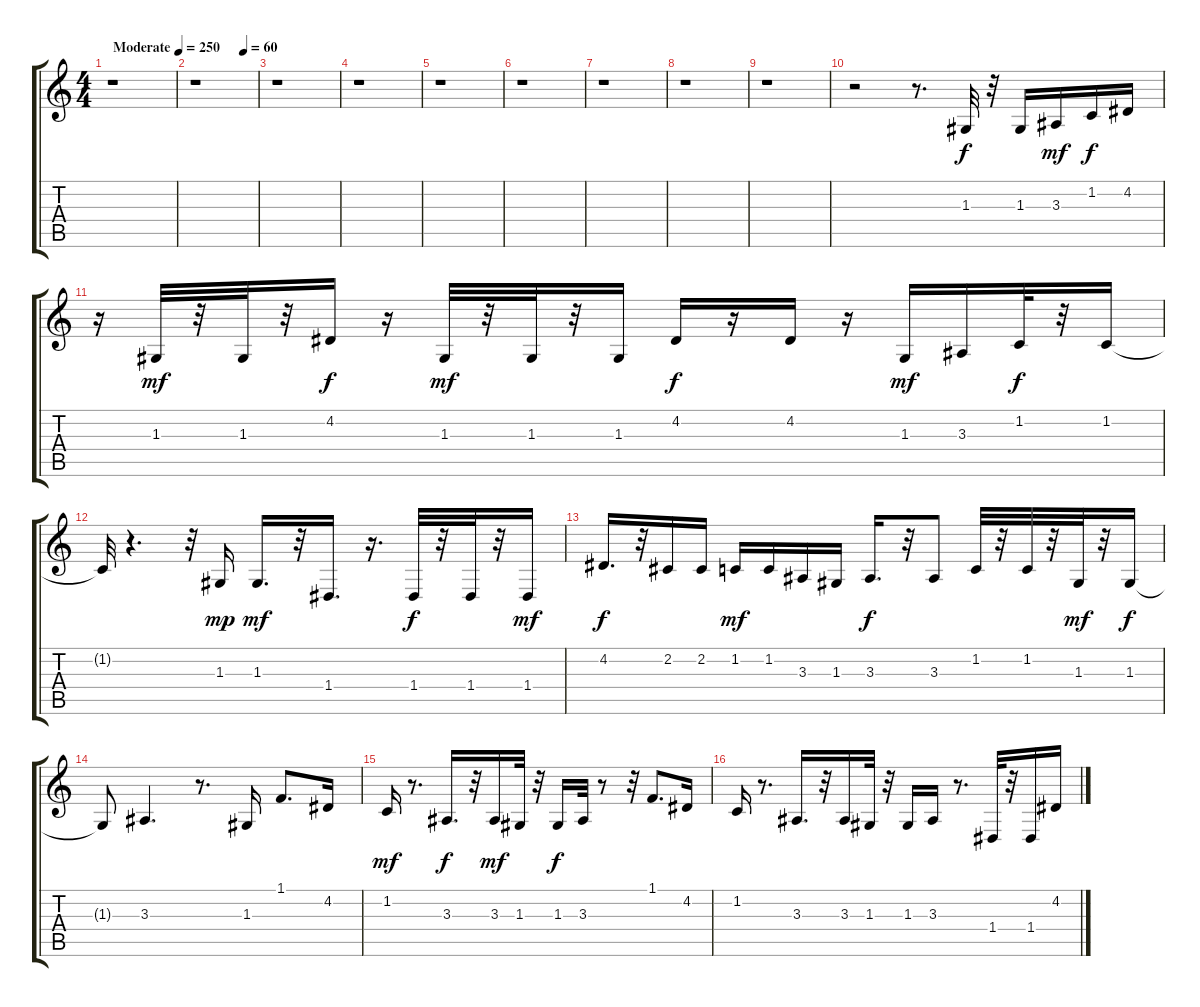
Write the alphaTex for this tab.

\track "" {instrument lead8bassandlead}
\staff {score tabs}
\tuning (E4 B3 G3 D3 A2 E2) {hide}
\ts (4 4)
\tempo (250 "Moderate")
\clef g2
\ks c
r.1{dy f instrument lead8bassandlead} |
\tempo (60 0.78125)
r.1 |
r.1 |
r.1 |
r.1 |
r.1 |
r.1 |
r.1 |
r.1 |
r.2 r.8{d} 1.3.32{volume 16} r.32 1.3.16 3.3.16{dy mf} 1.2.16{dy f} 4.2.16 |
r.16 1.3.32{dy mf} r.32 1.3.32 r.32 4.2.16{dy f} r.16 1.3.32{dy mf} r.32 1.3.32 r.32 1.3.16 4.2.16{dy f} r.16 4.2.16 r.16 1.3.16{dy mf} 3.3.16 1.2.32{dy f} r.32 1.2.16 |
1.2{t}.32 r.4{d} r.32 1.3.16{dy mp} 1.3.16{d dy mf} r.32 1.4.16{d} r.16{d} 1.4.32{dy f} r.32 1.4.32 r.32 1.4.16{dy mf} |
4.2.16{d dy f} r.32 2.2.16 2.2.16 1.2.16{dy mf} 1.2.16 3.3.16 1.3.16 3.3.16{d dy f} r.32 3.3.8 1.2.32 r.32 1.2.32 r.32 1.3.32{dy mf} r.32 1.3.16{dy f} |
1.3{t}.8 3.3.4{d} r.8{d} 1.3.16 1.1.8{d} 4.2.16 |
1.2.16{dy mf} r.8{d} 3.3.16{d dy f} r.32 3.3.16{dy mf} 1.3.32 r.32 1.3.16{dy f} 3.3.32 r.8 r.32 1.1.8{d} 4.2.16 |
1.2.16 r.8{d} 3.3.16{d} r.32 3.3.16 1.3.32 r.32 1.3.16 3.3.16 r.8{d} 1.4.32 r.32 1.4.16 4.2.16
